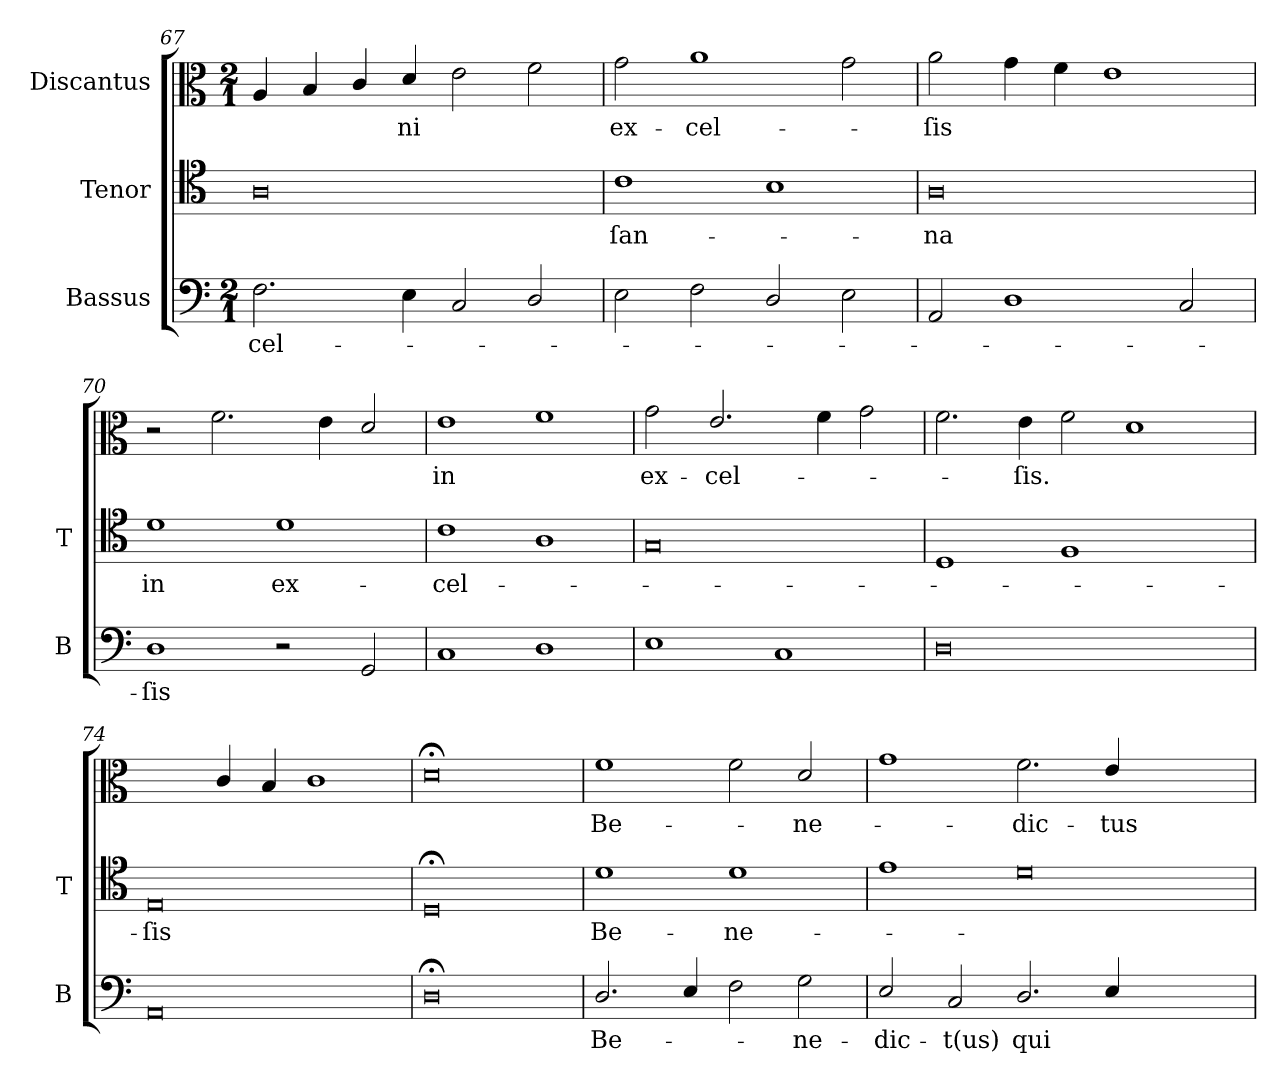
**kern	**text	**kern	**text	**kern	**text
*part3	*part3	*part2	*part2	*part1	*part1
*staff3	*staff3	*staff2	*staff2	*staff1	*staff1
*I"Bassus	*	*I"Tenor	*	*I"Discantus	*
*I'B	*	*I'T	*	*	*
*clefF4	*	*clefC4	*	*clefC3	*
*k[]	*	*k[]	*	*k[]	*
*D:dor	*	*D:dor	*	*D:dor	*
*M2/1	*	*	*	*M2/1	*
=67	=67	=67	=67	=67	=67
2.F\	-cel-	0A	.	4A/	.
.	.	.	.	4B/	.
.	.	.	.	4c/	.
4E\	.	.	.	4d/	ni
2C/	.	.	.	2e\	.
2D/	.	.	.	2f\	.
=68	=68	=68	=68	=68	=68
2E\	.	1c	-ſan-	2g\	ex-
2F\	.	.	.	1a	-cel-
2D/	.	1B	.	.	.
2E\	.	.	.	2g\	.
=69	=69	=69	=69	=69	=69
2AA/	.	0A	-na	2a\	-ſis
1D	.	.	.	4g\	.
.	.	.	.	4f\	.
.	.	.	.	1e	.
2C/	.	.	.	.	.
=70	=70	=70	=70	=70	=70
1D	-ſis	1d	in	2r	.
.	.	.	.	2.f\	.
2r	.	1d	ex-	.	.
.	.	.	.	4e\	.
2GG/	.	.	.	2d/	.
=71	=71	=71	=71	=71	=71
1C	.	1c	-cel-	1e	in
1D	.	1A	.	1f	.
=72	=72	=72	=72	=72	=72
1E	.	0G	.	2g\	ex-
.	.	.	.	2.e/	-cel-
1C	.	.	.	.	.
.	.	.	.	4f\	.
.	.	.	.	2g\	.
=73	=73	=73	=73	=73	=73
0D	.	1D	.	2.f\	.
.	.	.	.	4e\	-ſis.
.	.	1F	.	2f\	.
.	.	.	.	1d	.
2ryy	.	2ryy	.	.	.
=74	=74	=74	=74	=74	=74
0AA	.	0E	-ſis	2ryy	.
.	.	.	.	4c/	.
.	.	.	.	4B/	.
.	.	.	.	1c	.
=75	=75	=75	=75	=75	=75
0D;<	.	0D;<	.	0d;<	.
=76	=76	=76	=76	=76	=76
2.D/	Be-	1d	Be-	1f	Be-
4E/	.	.	.	.	.
2F\	.	1d	-ne-	2f\	.
2G\	-ne-	.	.	2d/	ne-
=77	=77	=77	=77	=77	=77
2E/	-dic-	1e	.	1g	.
2C/	-t(us)	.	.	.	.
2.D/	qui	0d	.	2.f\	-dic-
4E/	.	.	.	4e/	-tus
1ryy	.	.	.	1ryy	.
=	=	=	=	=	=
*-	*-	*-	*-	*-	*-
